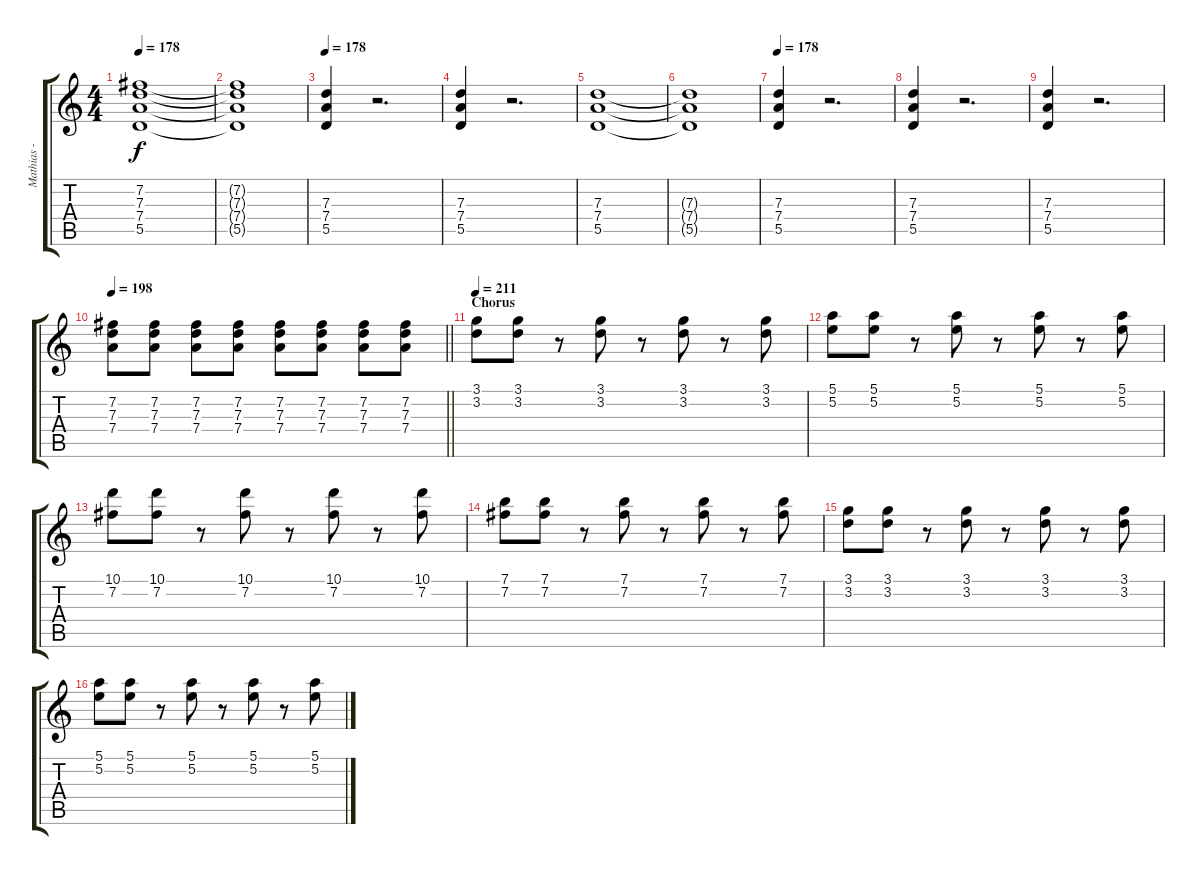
\track ("Mathias - Left Guitar" "Mathias - ") {instrument distortionguitar}
\staff {score tabs}
\tuning (E4 B3 G3 D3 A2 E2) {hide}
\ts (4 4)
\tempo 178
\clef g2
\ks c
(7.2 7.3 7.4 5.5).1{dy f} |
(7.2{t} 7.3{t} 7.4{t} 5.5{t}).1 |
\tempo 178
(7.3 7.4 5.5).4 r.2{d} |
(7.3 7.4 5.5).4 r.2{d} |
(7.3 7.4 5.5).1 |
(7.3{t} 7.4{t} 5.5{t}).1 |
\tempo 178
(7.3 7.4 5.5).4 r.2{d} |
(7.3 7.4 5.5).4 r.2{d} |
(7.3 7.4 5.5).4 r.2{d} |
\tempo 198
\barLineRight lightlight
(7.2 7.3 7.4).8{instrument distortionguitar} (7.2 7.3 7.4).8 (7.2 7.3 7.4).8 (7.2 7.3 7.4).8 (7.2 7.3 7.4).8 (7.2 7.3 7.4).8 (7.2 7.3 7.4).8 (7.2 7.3 7.4).8 |
\section ("" "Chorus")
\tempo 211
(3.1 3.2).8 (3.1 3.2).8 r.8 (3.1 3.2).8 r.8 (3.1 3.2).8 r.8 (3.1 3.2).8 |
(5.1 5.2).8 (5.1 5.2).8 r.8 (5.1 5.2).8 r.8 (5.1 5.2).8 r.8 (5.1 5.2).8 |
(10.1 7.2).8 (10.1 7.2).8 r.8 (10.1 7.2).8 r.8 (10.1 7.2).8 r.8 (10.1 7.2).8 |
(7.1 7.2).8 (7.1 7.2).8 r.8 (7.1 7.2).8 r.8 (7.1 7.2).8 r.8 (7.1 7.2).8 |
(3.1 3.2).8 (3.1 3.2).8 r.8 (3.1 3.2).8 r.8 (3.1 3.2).8 r.8 (3.1 3.2).8 |
(5.1 5.2).8 (5.1 5.2).8 r.8 (5.1 5.2).8 r.8 (5.1 5.2).8 r.8 (5.1 5.2).8
